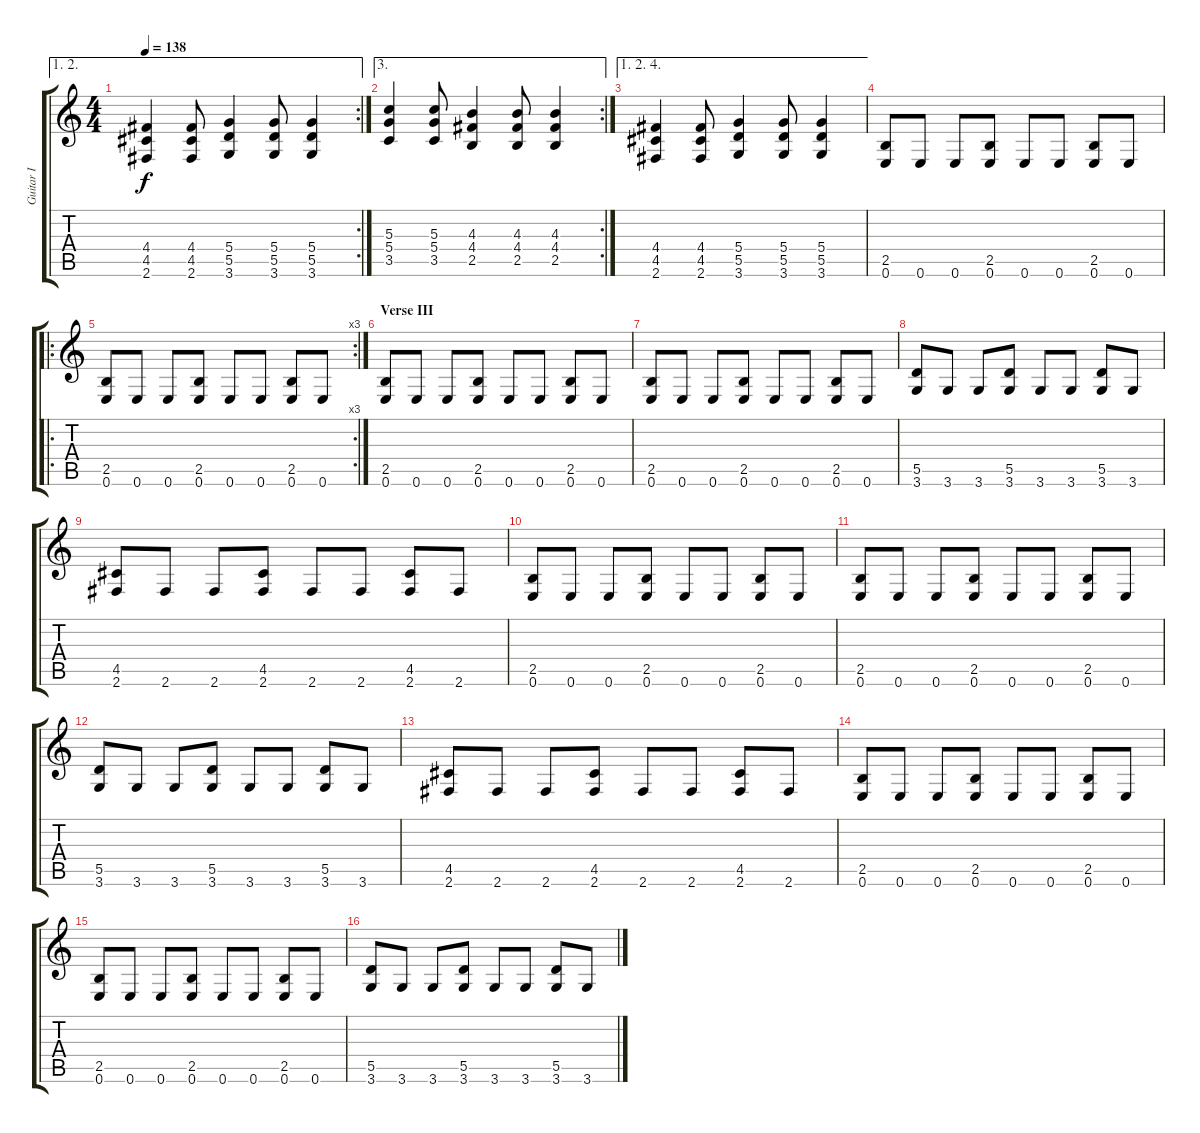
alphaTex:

\track ("Guitar I" "Guitar I") {instrument distortionguitar}
\staff {score tabs}
\tuning (E4 B3 G3 D3 A2 E2) {hide}
\ae (1 2)
\rc 2
\ts (4 4)
\tempo 138
\clef g2
\ks c
(4.4 4.5 2.6).4{dy f} (4.4 4.5 2.6).8 (5.4 5.5 3.6).4 (5.4 5.5 3.6).8 (5.4 5.5 3.6).4 |
\ae 3
\rc 2
(5.3 5.4 3.5).4 (5.3 5.4 3.5).8 (4.3 4.4 2.5).4 (4.3 4.4 2.5).8 (4.3 4.4 2.5).4 |
\ae (1 2 4)
(4.4 4.5 2.6).4 (4.4 4.5 2.6).8 (5.4 5.5 3.6).4 (5.4 5.5 3.6).8 (5.4 5.5 3.6).4 |
(2.5 0.6).8 0.6.8 0.6.8 (2.5 0.6).8 0.6.8 0.6.8 (2.5 0.6).8 0.6.8 |
\ro
\rc 3
(2.5 0.6).8 0.6.8 0.6.8 (2.5 0.6).8 0.6.8 0.6.8 (2.5 0.6).8 0.6.8 |
\section ("" "Verse III")
(2.5 0.6).8 0.6.8 0.6.8 (2.5 0.6).8 0.6.8 0.6.8 (2.5 0.6).8 0.6.8 |
(2.5 0.6).8 0.6.8 0.6.8 (2.5 0.6).8 0.6.8 0.6.8 (2.5 0.6).8 0.6.8 |
(5.5 3.6).8 3.6.8 3.6.8 (5.5 3.6).8 3.6.8 3.6.8 (5.5 3.6).8 3.6.8 |
(4.5 2.6).8 2.6.8 2.6.8 (4.5 2.6).8 2.6.8 2.6.8 (4.5 2.6).8 2.6.8 |
(2.5 0.6).8 0.6.8 0.6.8 (2.5 0.6).8 0.6.8 0.6.8 (2.5 0.6).8 0.6.8 |
(2.5 0.6).8 0.6.8 0.6.8 (2.5 0.6).8 0.6.8 0.6.8 (2.5 0.6).8 0.6.8 |
(5.5 3.6).8 3.6.8 3.6.8 (5.5 3.6).8 3.6.8 3.6.8 (5.5 3.6).8 3.6.8 |
(4.5 2.6).8 2.6.8 2.6.8 (4.5 2.6).8 2.6.8 2.6.8 (4.5 2.6).8 2.6.8 |
(2.5 0.6).8 0.6.8 0.6.8 (2.5 0.6).8 0.6.8 0.6.8 (2.5 0.6).8 0.6.8 |
(2.5 0.6).8 0.6.8 0.6.8 (2.5 0.6).8 0.6.8 0.6.8 (2.5 0.6).8 0.6.8 |
(5.5 3.6).8 3.6.8 3.6.8 (5.5 3.6).8 3.6.8 3.6.8 (5.5 3.6).8 3.6.8
